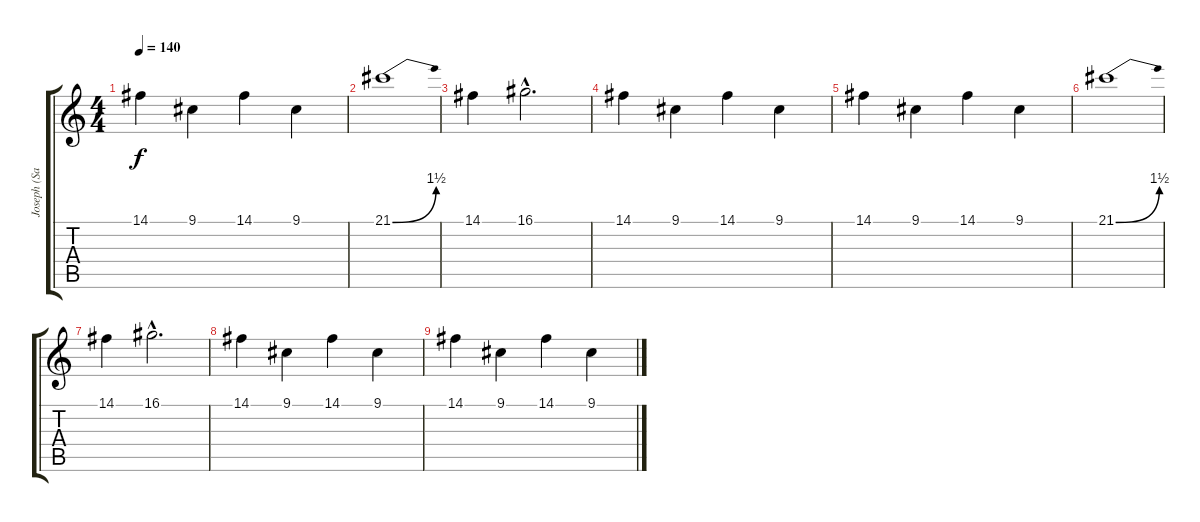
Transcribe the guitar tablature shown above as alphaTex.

\track ("Joseph (Sampler)" "Joseph (Sa") {instrument stringensemble1}
\staff {score tabs}
\tuning (E4 B3 G3 D3 A2 E2) {hide}
\ts (4 4)
\tempo 140
\clef g2
\ks c
14.1.4{dy f} 9.1.4 14.1.4 9.1.4 |
21.1{be (bend 0 0 60 6)}.1 |
14.1.4 16.1{hac}.2{d} |
14.1.4 9.1.4 14.1.4 9.1.4 |
14.1.4 9.1.4 14.1.4 9.1.4 |
21.1{be (bend 0 0 60 6)}.1 |
14.1.4 16.1{hac}.2{d} |
14.1.4 9.1.4 14.1.4 9.1.4 |
14.1.4 9.1.4 14.1.4 9.1.4
